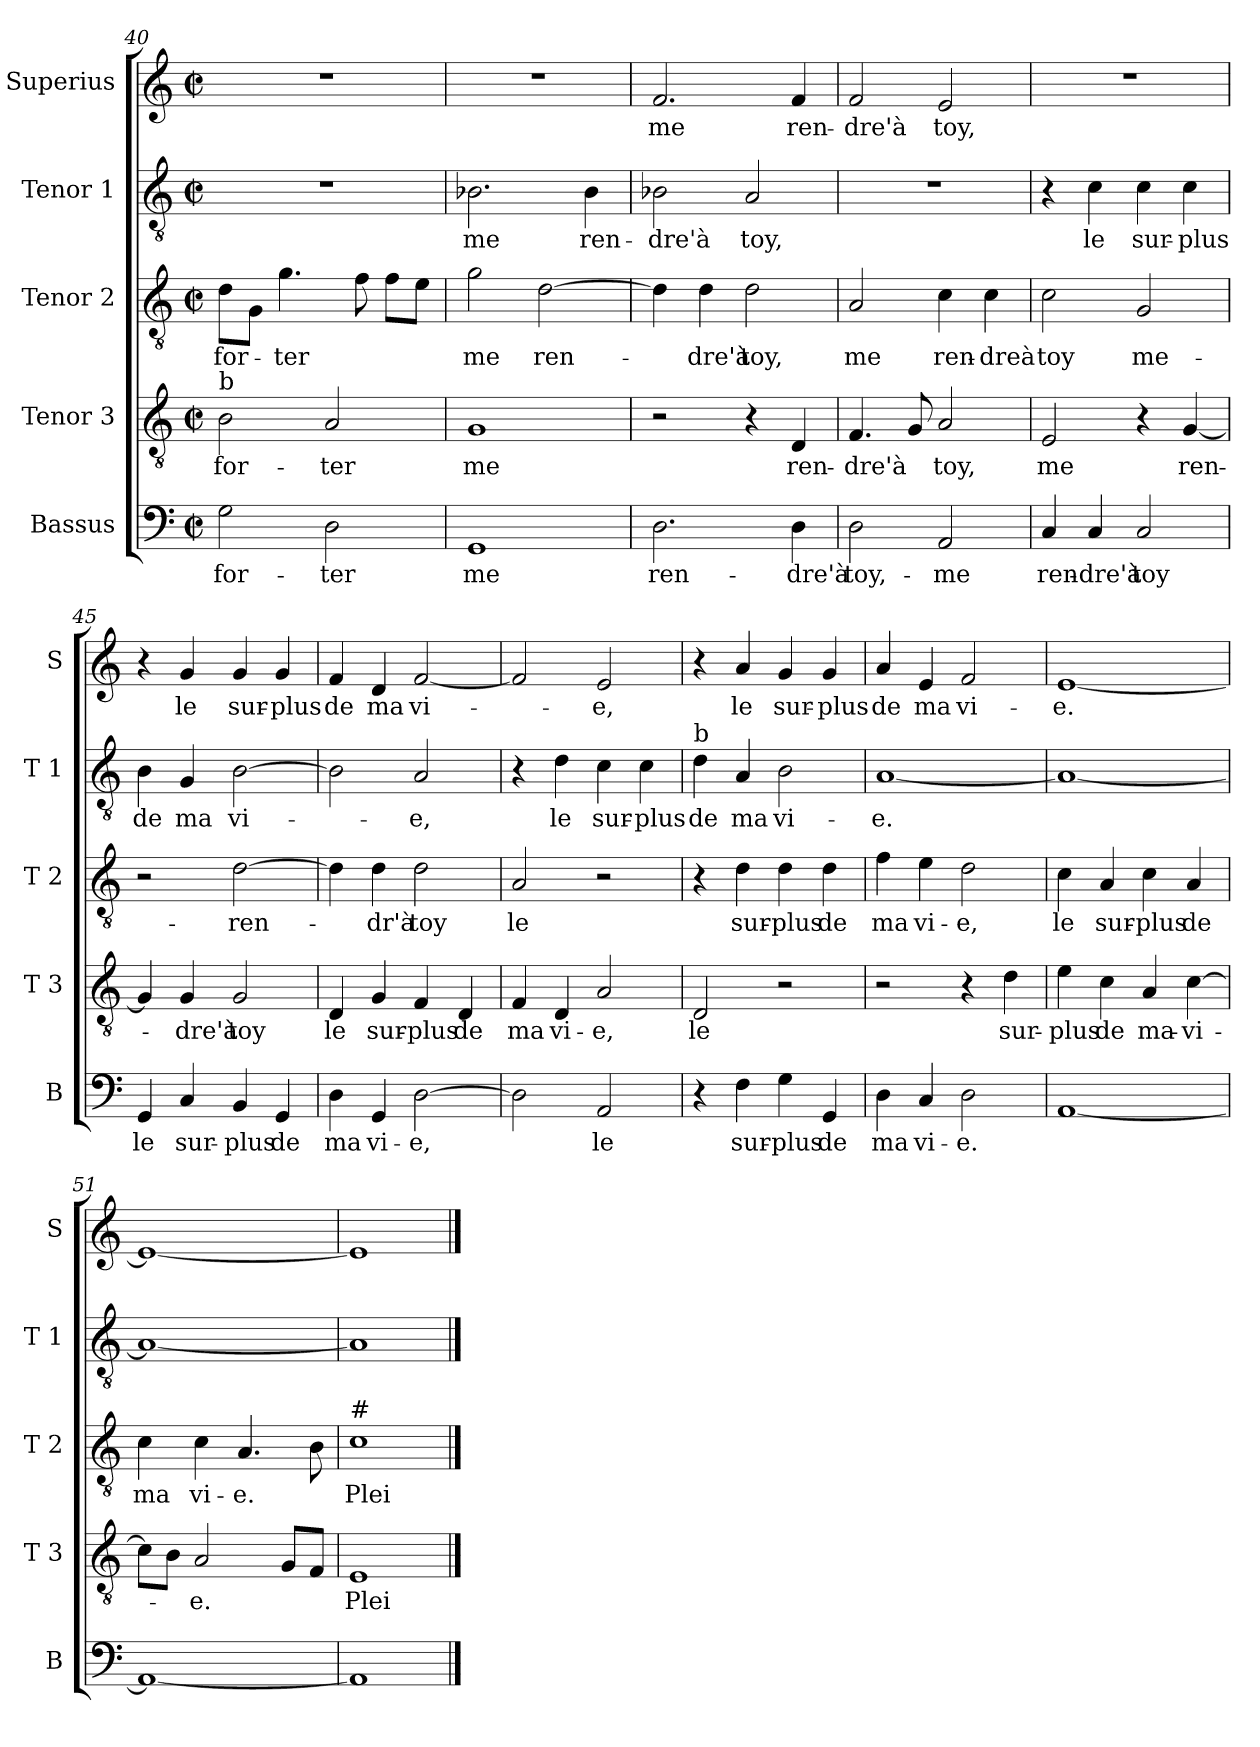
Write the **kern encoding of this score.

**kern	**text	**kern	**text	**kern	**text	**kern	**text	**kern	**text
*part5	*part5	*part4	*part4	*part3	*part3	*part2	*part2	*part1	*part1
*staff5	*staff5	*staff4	*staff4	*staff3	*staff3	*staff2	*staff2	*staff1	*staff1
*I"Bassus	*	*I"Tenor 3	*	*I"Tenor 2	*	*I"Tenor 1	*	*I"Superius	*
*I'B	*	*I'T 3	*	*I'T 2	*	*I'T 1	*	*I'S	*
!!LO:LB:g=z
*clefF4	*	*clefGv2	*	*clefGv2	*	*clefGv2	*	*clefG2	*
*k[]	*	*k[]	*	*k[]	*	*k[]	*	*k[]	*
*M2/2	*	*M2/2	*	*M2/2	*	*M2/2	*	*M2/2	*
*met(c|)	*	*met(c|)	*	*met(c|)	*	*met(c|)	*	*met(c|)	*
=40	=40	=40	=40	=40	=40	=40	=40	=40	=40
!	!	!LO:TX:a:t=b	!	!	!	!	!	!	!
!	!LO:LY:b	!	!LO:LY:b	!	!LO:LY:b	!	!	!	!
2G\	-for-	2B\	-for-	8d\L	-for-	1r	.	1r	.
.	.	.	.	8G\J	.	.	.	.	.
!	!	!	!	!	!LO:LY:b	!	!	!	!
.	.	.	.	4.g\	-ter	.	.	.	.
!	!LO:LY:b	!	!LO:LY:b	!	!	!	!	!	!
2D\	-ter	2A/	-ter	.	.	.	.	.	.
.	.	.	.	8f\	.	.	.	.	.
.	.	.	.	8f\L	.	.	.	.	.
.	.	.	.	8e\J	.	.	.	.	.
!!LO:PB:g=z
=41	=41	=41	=41	=41	=41	=41	=41	=41	=41
!	!LO:LY:b	!	!LO:LY:b	!	!LO:LY:b	!	!LO:LY:b	!	!
1GG	me	1G	me	2g\	me	2.B-X\	me	1r	.
!	!	!	!	!	!LO:LY:b	!	!	!	!
.	.	.	.	[2d\	ren-	.	.	.	.
!	!	!	!	!	!	!	!LO:LY:b	!	!
.	.	.	.	.	.	4B-\	ren-	.	.
=42	=42	=42	=42	=42	=42	=42	=42	=42	=42
!	!LO:LY:b	!	!	!	!	!	!LO:LY:b	!	!LO:LY:b
2.D\	ren-	2r	.	4d\]	.	2B-X\	-dre'à	2.f/	me
!	!	!	!	!	!LO:LY:b	!	!	!	!
.	.	.	.	4d\	-dre'à	.	.	.	.
!	!	!	!	!	!LO:LY:b	!	!LO:LY:b	!	!
.	.	4r	.	2d\	toy,	2A/	toy,	.	.
!	!LO:LY:b	!	!LO:LY:b	!	!	!	!	!	!LO:LY:b
4D\	-dre'à	4D/	ren-	.	.	.	.	4f/	ren-
=43	=43	=43	=43	=43	=43	=43	=43	=43	=43
!	!LO:LY:b	!	!LO:LY:b	!	!LO:LY:b	!	!	!	!LO:LY:b
2D\	toy,-	4.F/	-dre'à	2A/	me	1r	.	2f/	-dre'à
.	.	8G/	.	.	.	.	.	.	.
!	!LO:LY:b	!	!LO:LY:b	!	!LO:LY:b	!	!	!	!LO:LY:b
2AA/	-me	2A/	toy,	4c\	ren-	.	.	2e/	toy,
!	!	!	!	!	!LO:LY:b	!	!	!	!
.	.	.	.	4c\	-dreà	.	.	.	.
=44	=44	=44	=44	=44	=44	=44	=44	=44	=44
!	!LO:LY:b	!	!LO:LY:b	!	!LO:LY:b	!	!	!	!
4C/	ren-	2E/	me	2c\	toy	4r	.	1r	.
!	!LO:LY:b	!	!	!	!	!	!LO:LY:b	!	!
4C/	-dre'à	.	.	.	.	4c\	le	.	.
!	!LO:LY:b	!	!	!	!LO:LY:b	!	!LO:LY:b	!	!
2C/	toy	4r	.	2G/	me-	4c\	sur-	.	.
!	!	!	!LO:LY:b	!	!	!	!LO:LY:b	!	!
.	.	[4G/	ren-	.	.	4c\	-plus	.	.
=45	=45	=45	=45	=45	=45	=45	=45	=45	=45
!	!LO:LY:b	!	!	!	!	!	!LO:LY:b	!	!
4GG/	le	4G/]	.	2r	.	4B\	de	4r	.
!	!LO:LY:b	!	!LO:LY:b	!	!	!	!LO:LY:b	!	!LO:LY:b
4C/	sur-	4G/	-dre'à	.	.	4G/	ma	4g/	le
!	!LO:LY:b	!	!LO:LY:b	!	!LO:LY:b	!	!LO:LY:b	!	!LO:LY:b
4BB/	-plus	2G/	toy	[2d\	-ren-	[2B\	vi-	4g/	sur-
!	!LO:LY:b	!	!	!	!	!	!	!	!LO:LY:b
4GG/	de	.	.	.	.	.	.	4g/	-plus
!!LO:LB:g=z
=46	=46	=46	=46	=46	=46	=46	=46	=46	=46
!	!LO:LY:b	!	!LO:LY:b	!	!	!	!	!	!LO:LY:b
4D\	ma	4D/	le	4d\]	.	2B\]	.	4f/	de
!	!LO:LY:b	!	!LO:LY:b	!	!LO:LY:b	!	!	!	!LO:LY:b
4GG/	vi-	4G/	sur-	4d\	-dr'à	.	.	4d/	ma
!	!LO:LY:b	!	!LO:LY:b	!	!LO:LY:b	!	!LO:LY:b	!	!LO:LY:b
[2D\	-e,	4F/	-plus	2d\	toy	2A/	-e,	[2f/	vi-
!	!	!	!LO:LY:b	!	!	!	!	!	!
.	.	4D/	de	.	.	.	.	.	.
!!LO:PB:g=z
=47	=47	=47	=47	=47	=47	=47	=47	=47	=47
!	!	!	!LO:LY:b	!	!LO:LY:b	!	!	!	!
2D\]	.	4F/	ma	2A/	le	4r	.	2f/]	.
!	!	!	!LO:LY:b	!	!	!	!LO:LY:b	!	!
.	.	4D/	vi-	.	.	4d\	le	.	.
!	!LO:LY:b	!	!LO:LY:b	!	!	!	!LO:LY:b	!	!LO:LY:b
2AA/	le	2A/	-e,	2r	.	4c\	sur-	2e/	-e,
!	!	!	!	!	!	!	!LO:LY:b	!	!
.	.	.	.	.	.	4c\	-plus	.	.
=48	=48	=48	=48	=48	=48	=48	=48	=48	=48
!	!	!	!	!	!	!LO:TX:a:t=b	!	!	!
!	!	!	!LO:LY:b	!	!	!	!LO:LY:b	!	!
4r	.	2D/	le	4r	.	4d\	de	4r	.
!	!LO:LY:b	!	!	!	!LO:LY:b	!	!LO:LY:b	!	!LO:LY:b
4F\	sur-	.	.	4d\	sur-	4A/	ma	4a/	le
!	!LO:LY:b	!	!	!	!LO:LY:b	!	!LO:LY:b	!	!LO:LY:b
4G\	-plus	2r	.	4d\	-plus	2B\	vi-	4g/	sur-
!	!LO:LY:b	!	!	!	!LO:LY:b	!	!	!	!LO:LY:b
4GG/	de	.	.	4d\	de	.	.	4g/	-plus
=49	=49	=49	=49	=49	=49	=49	=49	=49	=49
!	!LO:LY:b	!	!	!	!LO:LY:b	!	!LO:LY:b	!	!LO:LY:b
4D\	ma	2r	.	4f\	ma	[1A	-e.	4a/	de
!	!LO:LY:b	!	!	!	!LO:LY:b	!	!	!	!LO:LY:b
4C/	vi-	.	.	4e\	vi-	.	.	4e/	ma
!	!LO:LY:b	!	!	!	!LO:LY:b	!	!	!	!LO:LY:b
2D\	-e.	4r	.	2d\	-e,	.	.	2f/	vi-
!	!	!	!LO:LY:b	!	!	!	!	!	!
.	.	4d\	sur-	.	.	.	.	.	.
=50	=50	=50	=50	=50	=50	=50	=50	=50	=50
!	!	!	!LO:LY:b	!	!LO:LY:b	!	!	!	!LO:LY:b
[1AA	.	4e\	-plus	4c\	le	1A_	.	[1e	-e.
!	!	!	!LO:LY:b	!	!LO:LY:b	!	!	!	!
.	.	4c\	de	4A/	sur-	.	.	.	.
!	!	!	!LO:LY:b	!	!LO:LY:b	!	!	!	!
.	.	4A/	ma-	4c\	-plus	.	.	.	.
!	!	!	!LO:LY:b	!	!LO:LY:b	!	!	!	!
.	.	[4c\	-vi-	4A/	de	.	.	.	.
=51	=51	=51	=51	=51	=51	=51	=51	=51	=51
!	!	!	!	!	!LO:LY:b	!	!	!	!
1AA_	.	8c\L]	.	4c\	ma	1A_	.	1e_	.
.	.	8B\J	.	.	.	.	.	.	.
!	!	!	!LO:LY:b	!	!LO:LY:b	!	!	!	!
.	.	2A/	-e.	4c\	vi-	.	.	.	.
!	!	!	!	!	!LO:LY:b	!	!	!	!
.	.	.	.	4.A/	-e.	.	.	.	.
.	.	8G/L	.	.	.	.	.	.	.
.	.	8F/J	.	8B\	.	.	.	.	.
=52	=52	=52	=52	=52	=52	=52	=52	=52	=52
!	!	!	!	!LO:TX:a:t=#	!	!	!	!	!
!	!	!	!LO:LY:b	!	!LO:LY:b	!	!	!	!
1AA]	.	1E	Plei-	1c	Plei-	1A]	.	1e]	.
==	==	==	==	==	==	==	==	==	==
*-	*-	*-	*-	*-	*-	*-	*-	*-	*-
